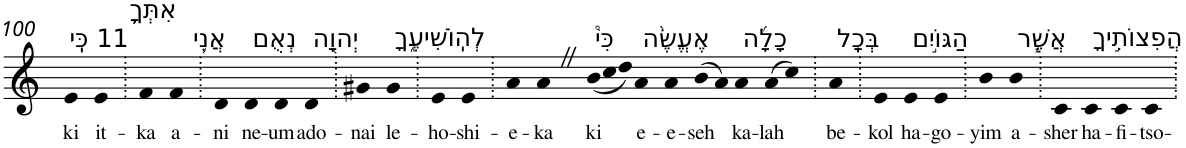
**kern	**text
*part1	*part1
*staff1	*staff1
*I"Piano	*
*I'Pno	*
!!LO:PB:g=z
*clefG2	*
*k[]	*
=100	=100
!LO:TX:a:t=11 כִּֽי	!
!	!LO:LY:b
4e	ki
!LO:TX:a:t=אִתְּךָ֥	!
!	!LO:LY:b
4e	it-
=101.	=101.
!	!LO:LY:b
4f	-ka
!LO:TX:a:t=אֲנִ֛י	!
!	!LO:LY:b
4f	a-
=102.	=102.
!	!LO:LY:b
4d	-ni
!LO:TX:a:t=נְאֻם	!
!	!LO:LY:b
4d	ne-
!	!LO:LY:b
4d	-um
!LO:TX:a:t=יְהוָ֖ה	!
!	!LO:LY:b
4d	ado-
=103.	=103.
!	!LO:LY:b
4g#X	-nai
!LO:TX:a:t=לְהֽוֹשִׁיעֶ֑ךָ	!
!	!LO:LY:b
4g#	le-
=104.	=104.
!	!LO:LY:b
4e	-ho-
!	!LO:LY:b
4e	-shi-
=105.	=105.
!	!LO:LY:b
4a	-e-
!	!LO:LY:b
4aZ	-ka
*Xtuplet	*
!LO:TX:a:t=כִּי֩	!
!	!LO:LY:b
(<12b	ki
12cc	.
12dd)	.
!LO:TX:a:t=אֶעֱשֶׂ֨ה	!
!	!LO:LY:b
4a	e-
!	!LO:LY:b
4a	-e-
!	!LO:LY:b
(>8b	-seh
8a)	.
!LO:TX:a:t=כָלָ֜ה	!
!	!LO:LY:b
4a	ka-
!	!LO:LY:b
(>8a	-lah
8cc)	.
=106.	=106.
!LO:TX:a:t=בְּכָֽל	!
!	!LO:LY:b
4a	be-
=107.	=107.
!	!LO:LY:b
4e	-kol
!LO:TX:a:t=הַגּוֹיִ֣ם	!
!	!LO:LY:b
4e	ha-
!	!LO:LY:b
4e	-go-
=108.	=108.
!	!LO:LY:b
4b	-yim
!LO:TX:a:t=אֲשֶׁ֧ר	!
!	!LO:LY:b
4b	a-
=109.	=109.
!	!LO:LY:b
4c	-sher
!LO:TX:a:t=הֲפִצוֹתִ֣יךָ	!
!	!LO:LY:b
4c	ha-
!	!LO:LY:b
4c	-fi-
!	!LO:LY:b
4c	-tso-
=.	=.
*-	*-
